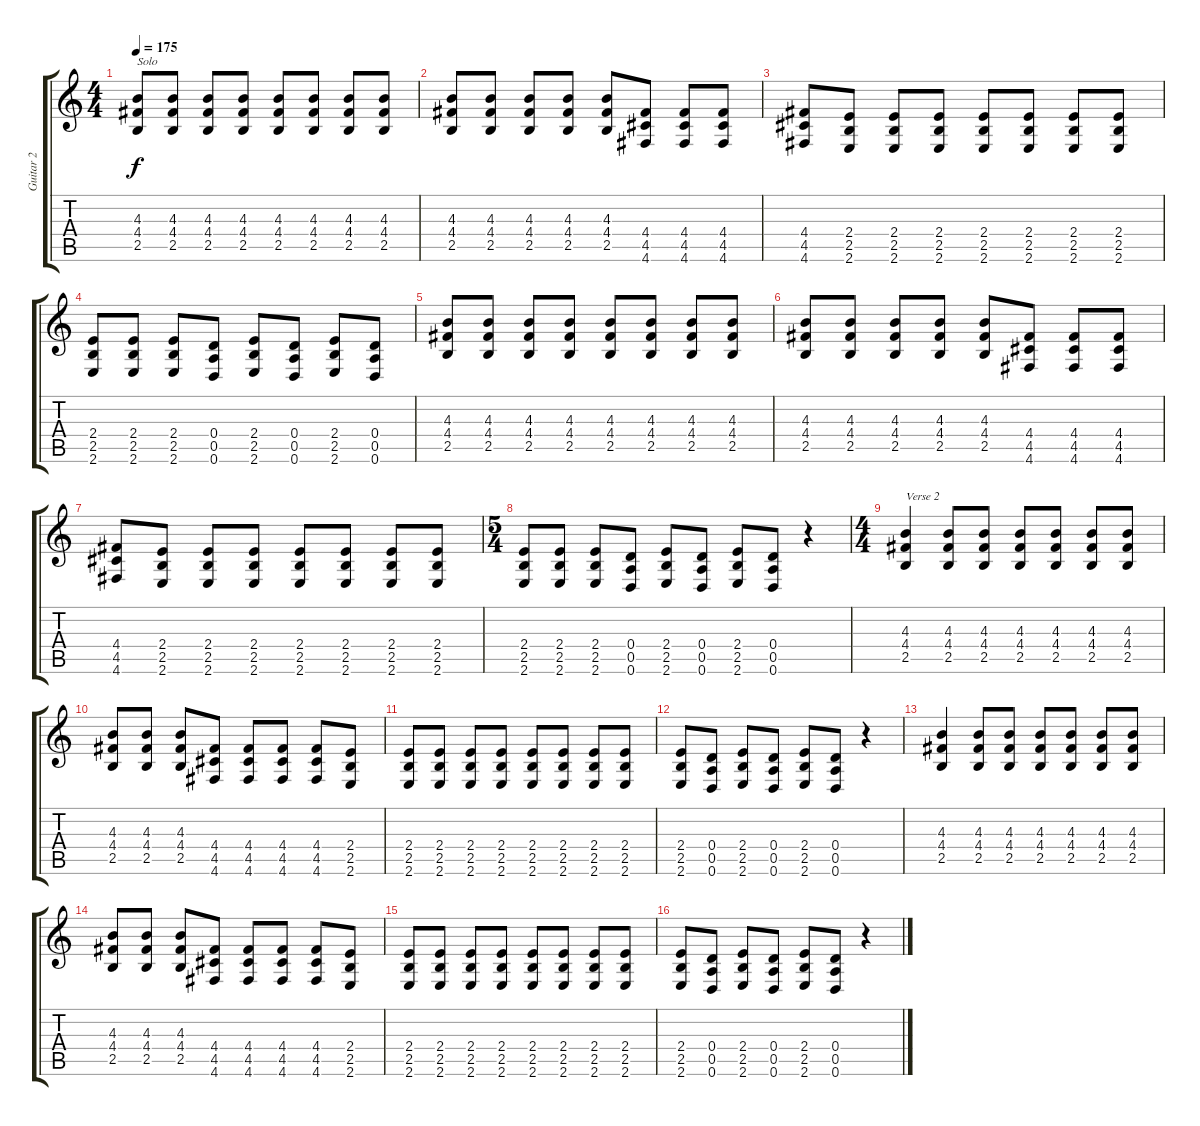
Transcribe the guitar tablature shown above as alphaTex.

\track ("Guitar 2" "Guitar 2") {instrument overdrivenguitar}
\staff {score tabs}
\tuning (E4 B3 G3 D3 A2 D2) {hide}
\ts (4 4)
\tempo 175
\clef g2
\ks c
(4.3 4.4 2.5).8{txt "Solo" dy f} (4.3 4.4 2.5).8 (4.3 4.4 2.5).8 (4.3 4.4 2.5).8 (4.3 4.4 2.5).8 (4.3 4.4 2.5).8 (4.3 4.4 2.5).8 (4.3 4.4 2.5).8 |
(4.3 4.4 2.5).8 (4.3 4.4 2.5).8 (4.3 4.4 2.5).8 (4.3 4.4 2.5).8 (4.3 4.4 2.5).8 (4.4 4.5 4.6).8 (4.4 4.5 4.6).8 (4.4 4.5 4.6).8 |
(4.4 4.5 4.6).8 (2.4 2.5 2.6).8 (2.4 2.5 2.6).8 (2.4 2.5 2.6).8 (2.4 2.5 2.6).8 (2.4 2.5 2.6).8 (2.4 2.5 2.6).8 (2.4 2.5 2.6).8 |
(2.4 2.5 2.6).8 (2.4 2.5 2.6).8 (2.4 2.5 2.6).8 (0.4 0.5 0.6).8 (2.4 2.5 2.6).8 (0.4 0.5 0.6).8 (2.4 2.5 2.6).8 (0.4 0.5 0.6).8 |
(4.3 4.4 2.5).8 (4.3 4.4 2.5).8 (4.3 4.4 2.5).8 (4.3 4.4 2.5).8 (4.3 4.4 2.5).8 (4.3 4.4 2.5).8 (4.3 4.4 2.5).8 (4.3 4.4 2.5).8 |
(4.3 4.4 2.5).8 (4.3 4.4 2.5).8 (4.3 4.4 2.5).8 (4.3 4.4 2.5).8 (4.3 4.4 2.5).8 (4.4 4.5 4.6).8 (4.4 4.5 4.6).8 (4.4 4.5 4.6).8 |
(4.4 4.5 4.6).8 (2.4 2.5 2.6).8 (2.4 2.5 2.6).8 (2.4 2.5 2.6).8 (2.4 2.5 2.6).8 (2.4 2.5 2.6).8 (2.4 2.5 2.6).8 (2.4 2.5 2.6).8 |
\ts (5 4)
(2.4 2.5 2.6).8 (2.4 2.5 2.6).8 (2.4 2.5 2.6).8 (0.4 0.5 0.6).8 (2.4 2.5 2.6).8 (0.4 0.5 0.6).8 (2.4 2.5 2.6).8 (0.4 0.5 0.6).8 r.4 |
\ts (4 4)
(4.3 4.4 2.5).4{txt "Verse 2"} (4.3 4.4 2.5).8 (4.3 4.4 2.5).8 (4.3 4.4 2.5).8 (4.3 4.4 2.5).8 (4.3 4.4 2.5).8 (4.3 4.4 2.5).8 |
(4.3 4.4 2.5).8 (4.3 4.4 2.5).8 (4.3 4.4 2.5).8 (4.4 4.5 4.6).8 (4.4 4.5 4.6).8 (4.4 4.5 4.6).8 (4.4 4.5 4.6).8 (2.4 2.5 2.6).8 |
(2.4 2.5 2.6).8 (2.4 2.5 2.6).8 (2.4 2.5 2.6).8 (2.4 2.5 2.6).8 (2.4 2.5 2.6).8 (2.4 2.5 2.6).8 (2.4 2.5 2.6).8 (2.4 2.5 2.6).8 |
(2.4 2.5 2.6).8 (0.4 0.5 0.6).8 (2.4 2.5 2.6).8 (0.4 0.5 0.6).8 (2.4 2.5 2.6).8 (0.4 0.5 0.6).8 r.4 |
(4.3 4.4 2.5).4 (4.3 4.4 2.5).8 (4.3 4.4 2.5).8 (4.3 4.4 2.5).8 (4.3 4.4 2.5).8 (4.3 4.4 2.5).8 (4.3 4.4 2.5).8 |
(4.3 4.4 2.5).8 (4.3 4.4 2.5).8 (4.3 4.4 2.5).8 (4.4 4.5 4.6).8 (4.4 4.5 4.6).8 (4.4 4.5 4.6).8 (4.4 4.5 4.6).8 (2.4 2.5 2.6).8 |
(2.4 2.5 2.6).8 (2.4 2.5 2.6).8 (2.4 2.5 2.6).8 (2.4 2.5 2.6).8 (2.4 2.5 2.6).8 (2.4 2.5 2.6).8 (2.4 2.5 2.6).8 (2.4 2.5 2.6).8 |
(2.4 2.5 2.6).8 (0.4 0.5 0.6).8 (2.4 2.5 2.6).8 (0.4 0.5 0.6).8 (2.4 2.5 2.6).8 (0.4 0.5 0.6).8 r.4
